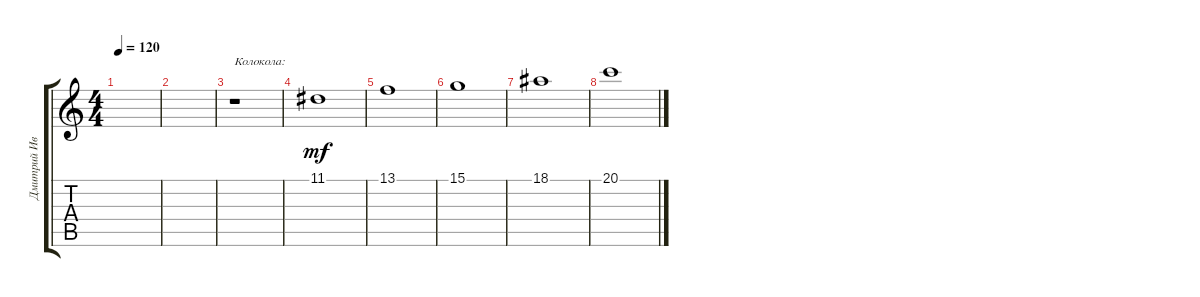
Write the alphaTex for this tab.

\track ("Дмитрий Иванов        (Синтезатор)" "Дмитрий Ив") {instrument taikodrum}
\staff {score tabs}
\tuning (E4 B3 G3 D3 A2 E2) {hide}
\ts (4 4)
\tempo 120
\clef g2
\ks c
|
|
r.1{txt "Колокола:" volume 14 instrument tubularbells} |
11.1.1{dy mf} |
13.1.1 |
15.1.1 |
18.1.1 |
20.1.1
